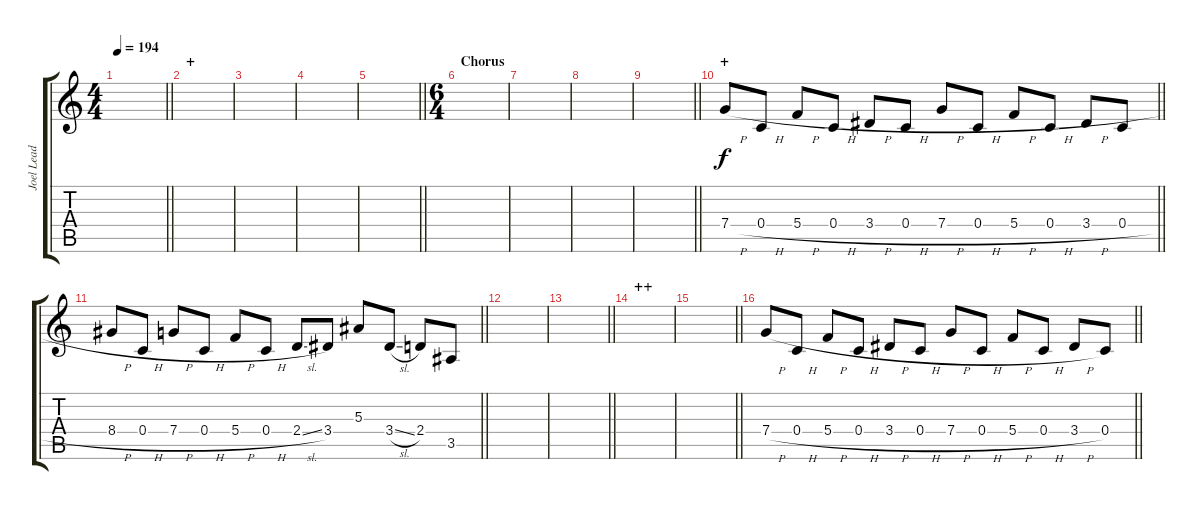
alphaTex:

\track ("Joel Lead" "Joel Lead") {instrument distortionguitar}
\staff {score tabs}
\tuning (D4 A3 F3 C3 G2 C2) {hide}
\ts (4 4)
\tempo 194
\clef g2
\barLineRight lightlight
\ks c
|
\section ("" "+")
|
|
|
\barLineRight lightlight
|
\ts (6 4)
\section ("" "Chorus")
|
|
|
\barLineRight lightlight
|
\section ("" "+")
\barLineRight lightlight
7.4{h}.8 0.4{h}.8 5.4{h}.8 0.4{h}.8 3.4{h}.8 0.4{h}.8 7.4{h}.8 0.4{h}.8 5.4{h}.8 0.4{h}.8 3.4{h}.8 0.4{h}.8 |
\barLineRight lightlight
8.4{h}.8 0.4{h}.8 7.4{h}.8 0.4{h}.8 5.4{h}.8 0.4{h}.8 2.4{sl}.8 3.4.8 5.3.8 3.4{sl}.8 2.4.8 3.5.8 |
|
\barLineRight lightlight
|
\section ("" "++")
|
\barLineRight lightlight
|
\barLineRight lightlight
7.4{h}.8 0.4{h}.8 5.4{h}.8 0.4{h}.8 3.4{h}.8 0.4{h}.8 7.4{h}.8 0.4{h}.8 5.4{h}.8 0.4{h}.8 3.4{h}.8 0.4{h}.8
